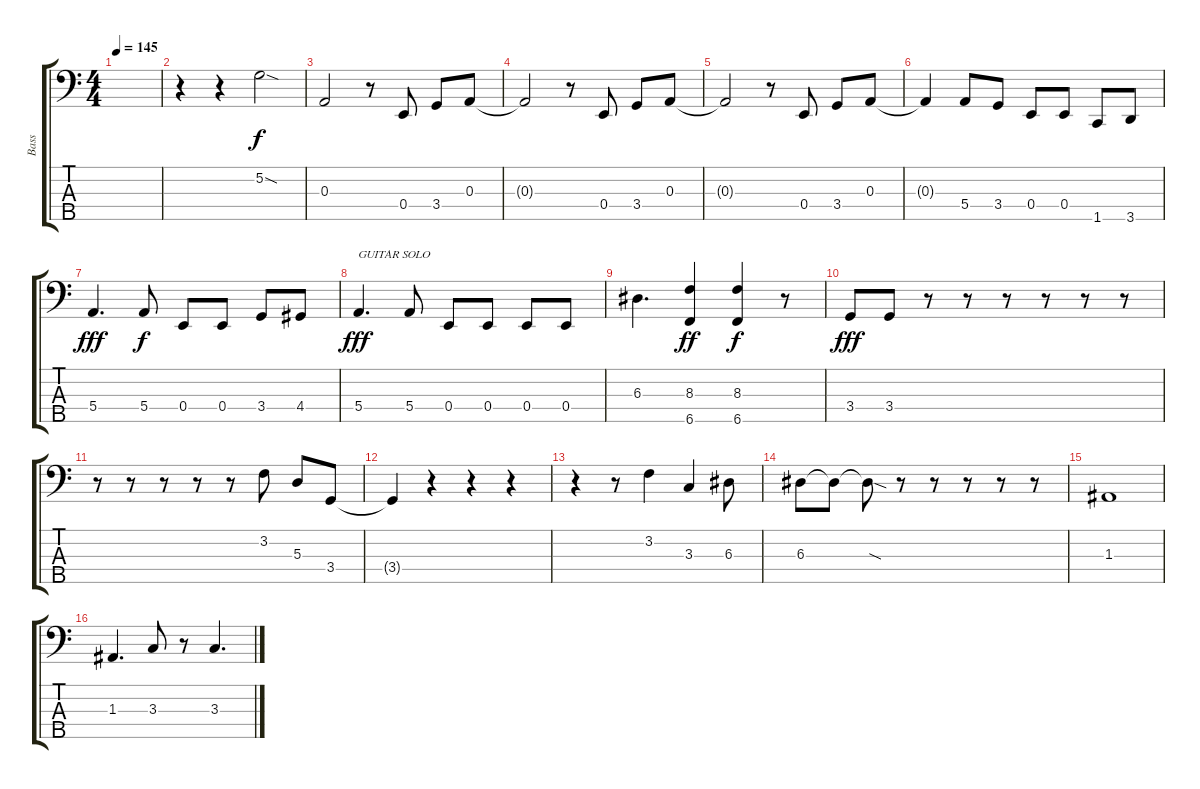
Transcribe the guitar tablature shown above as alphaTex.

\track ("Bass" "Bass") {instrument electricbassfinger}
\staff {score tabs}
\tuning (G2 D2 A1 E1 B0) {hide}
\ts (4 4)
\tempo 145
\clef f4
\ks c
|
r.4 r.4 5.2{sod}.2 |
0.3.2 r.8 0.4.8 3.4.8 0.3.8 |
0.3{t}.2 r.8 0.4.8 3.4.8 0.3.8 |
0.3{t}.2 r.8 0.4.8 3.4.8 0.3.8 |
0.3{t}.4 5.4.8{dy f} 3.4.8 0.4.8 0.4.8 1.5.8 3.5.8 |
5.4.4{d dy fff} 5.4.8{dy f} 0.4.8 0.4.8 3.4.8 4.4.8 |
5.4.4{d txt "GUITAR SOLO" dy fff} 5.4.8 0.4.8 0.4.8 0.4.8 0.4.8 |
6.3.4{d} (8.3 6.5).4{dy ff} (8.3 6.5).4{dy f} r.8 |
3.4.8{dy fff} 3.4.8 r.8 r.8 r.8 r.8 r.8 r.8 |
r.8 r.8 r.8 r.8 r.8 3.2.8 5.3.8 3.4.8 |
3.4{t}.4 r.4 r.4 r.4 |
r.4 r.8 3.2.4 3.3.4 6.3.8 |
6.3.8 6.3{t}.8 6.3{sod t}.8 r.8 r.8 r.8 r.8 r.8 |
1.3.1 |
1.3.4{d} 3.3.8 r.8 3.3.4{d}
